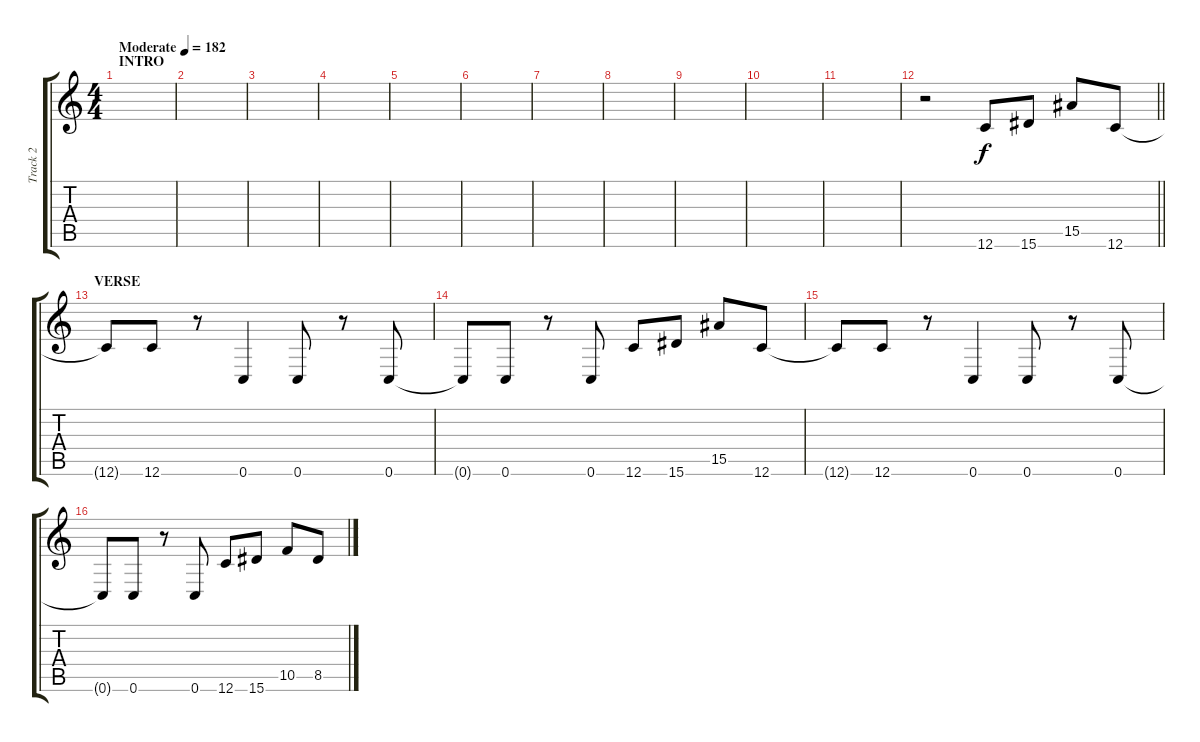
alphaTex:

\track ("Track 2" "Track 2") {instrument overdrivenguitar}
\staff {score tabs}
\tuning (D4 A3 F3 C3 G2 C2) {hide}
\ts (4 4)
\section ("" "INTRO")
\tempo (182 "Moderate")
\clef g2
\ks c
|
|
|
|
|
|
|
|
|
|
|
\barLineRight lightlight
r.2 12.6.8 15.6.8 15.5.8 12.6.8 |
\section ("" "VERSE")
12.6{t}.8 12.6.8 r.8 0.6.4 0.6.8 r.8 0.6.8 |
0.6{t}.8 0.6.8 r.8 0.6.8 12.6.8 15.6.8 15.5.8 12.6.8 |
12.6{t}.8 12.6.8 r.8 0.6.4 0.6.8 r.8 0.6.8 |
0.6{t}.8 0.6.8 r.8 0.6.8 12.6.8 15.6.8 10.5.8 8.5.8
